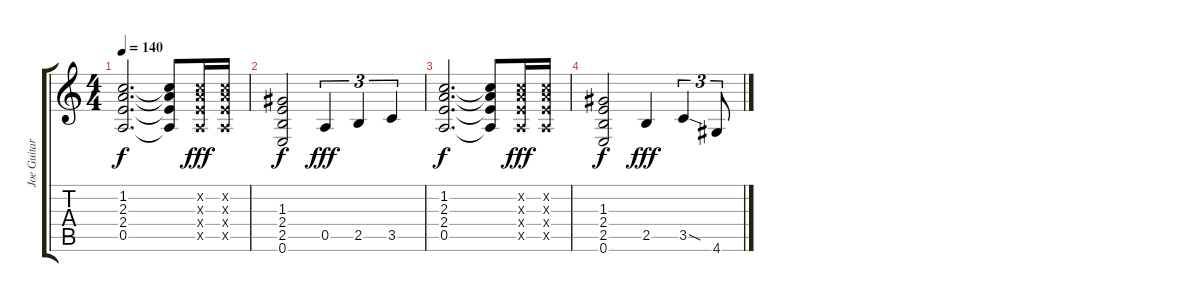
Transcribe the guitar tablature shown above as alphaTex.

\track ("Joe Guitar" "Joe Guitar") {instrument overdrivenguitar}
\staff {score tabs}
\tuning (E4 B3 G3 D3 A2 E2) {hide}
\ts (4 4)
\tempo 140
\clef g2
\ks c
(1.2 2.3 2.4 0.5).2{d dy f} (1.2{t} 2.3{t} 2.4{t} 0.5{t}).8 (1.2{x} 2.3{x} 2.4{x} 0.5{x}).16{dy fff} (1.2{x} 2.3{x} 2.4{x} 0.5{x}).16 |
(1.3 2.4 2.5 0.6).2{dy f} 0.5.4{tu (3 2) dy fff} 2.5.4{tu (3 2)} 3.5.4{tu (3 2)} |
(1.2 2.3 2.4 0.5).2{d dy f} (1.2{t} 2.3{t} 2.4{t} 0.5{t}).8 (1.2{x} 2.3{x} 2.4{x} 0.5{x}).16{dy fff} (1.2{x} 2.3{x} 2.4{x} 0.5{x}).16 |
(1.3 2.4 2.5 0.6).2{dy f} 2.5.4{dy fff} 3.5{sod}.4{tu (3 2)} 4.6.8{tu (3 2)}
